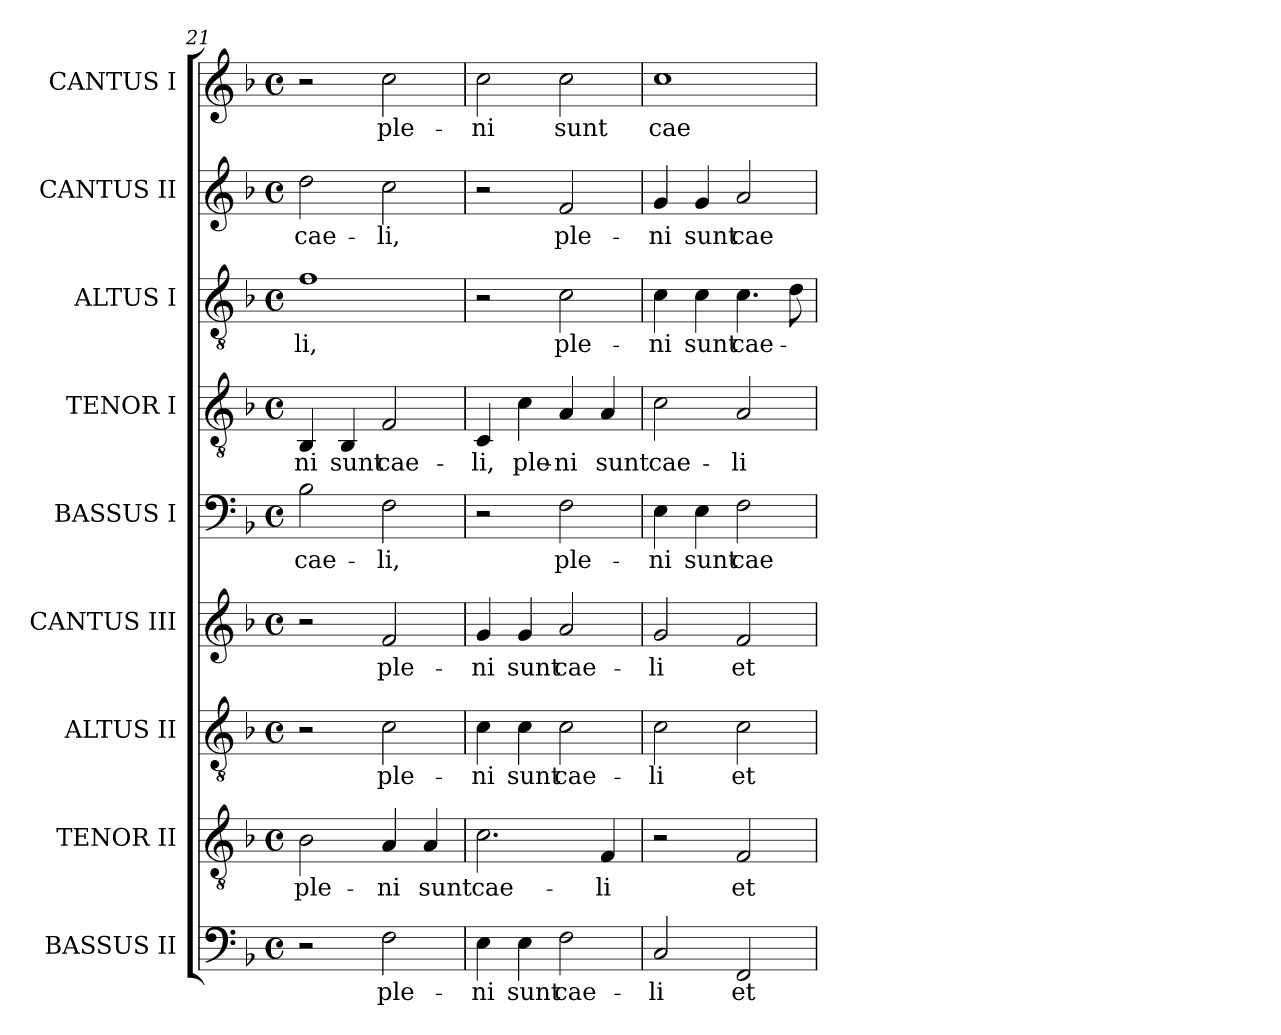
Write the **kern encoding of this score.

**kern	**text	**kern	**text	**kern	**text	**kern	**text	**kern	**text	**kern	**text	**kern	**text	**kern	**text	**kern	**text
*part9	*part9	*part8	*part8	*part7	*part7	*part6	*part6	*part5	*part5	*part4	*part4	*part3	*part3	*part2	*part2	*part1	*part1
*staff9	*staff9	*staff8	*staff8	*staff7	*staff7	*staff6	*staff6	*staff5	*staff5	*staff4	*staff4	*staff3	*staff3	*staff2	*staff2	*staff1	*staff1
*I"BASSUS II	*	*I"TENOR II	*	*I"ALTUS II	*	*I"CANTUS III	*	*I"BASSUS I	*	*I"TENOR I	*	*I"ALTUS I	*	*I"CANTUS II	*	*I"CANTUS I	*
*I'B. II	*	*I'T. II	*	*I'A. II	*	*I'C. III	*	*I'B. I	*	*I'T. I	*	*I'A. I	*	*I'C. II	*	*I'C. I	*
*clefF4	*	*clefGv2	*	*clefGv2	*	*clefG2	*	*clefF4	*	*clefGv2	*	*clefGv2	*	*clefG2	*	*clefG2	*
*	*	*ITrd7c12	*	*ITrd7c12	*	*	*	*	*	*ITrd7c12	*	*ITrd7c12	*	*	*	*	*
*k[b-]	*	*k[b-]	*	*k[b-]	*	*k[b-]	*	*k[b-]	*	*k[b-]	*	*k[b-]	*	*k[b-]	*	*k[b-]	*
*F:	*	*F:	*	*F:	*	*F:	*	*F:	*	*F:	*	*F:	*	*F:	*	*F:	*
*M4/4	*	*M4/4	*	*M4/4	*	*M4/4	*	*M4/4	*	*M4/4	*	*M4/4	*	*M4/4	*	*M4/4	*
*met(c)	*	*met(c)	*	*met(c)	*	*met(c)	*	*met(c)	*	*met(c)	*	*met(c)	*	*met(c)	*	*met(c)	*
=21	=21	=21	=21	=21	=21	=21	=21	=21	=21	=21	=21	=21	=21	=21	=21	=21	=21
!	!	!	!LO:LY:b:color=#000000	!	!	!	!	!	!	!	!	!	!	!	!	!	!
!	!	!	!	!	!	!	!	!	!LO:LY:b:color=#000000	!	!	!	!	!	!	!	!
!	!	!	!	!	!	!	!	!	!	!	!LO:LY:b:color=#000000	!	!	!	!	!	!
!	!	!	!	!	!	!	!	!	!	!	!	!	!LO:LY:b:color=#000000	!	!	!	!
!	!	!	!	!	!	!	!	!	!	!	!	!	!	!	!LO:LY:b:color=#000000	!	!
2r	.	2BB-i\	ple-	2r	.	2r	.	2B-i\	cae-	4BBB-i/	-ni	1Fi	-li,	2ddi\	cae-	2r	.
!	!	!	!	!	!	!	!	!	!	!	!LO:LY:b:color=#000000	!	!	!	!	!	!
.	.	.	.	.	.	.	.	.	.	4BBB-i/	sunt	.	.	.	.	.	.
!	!LO:LY:b:color=#000000	!	!	!	!	!	!	!	!	!	!	!	!	!	!	!	!
!	!	!	!LO:LY:b:color=#000000	!	!	!	!	!	!	!	!	!	!	!	!	!	!
!	!	!	!	!	!LO:LY:b:color=#000000	!	!	!	!	!	!	!	!	!	!	!	!
!	!	!	!	!	!	!	!LO:LY:b:color=#000000	!	!	!	!	!	!	!	!	!	!
!	!	!	!	!	!	!	!	!	!LO:LY:b:color=#000000	!	!	!	!	!	!	!	!
!	!	!	!	!	!	!	!	!	!	!	!LO:LY:b:color=#000000	!	!	!	!	!	!
!	!	!	!	!	!	!	!	!	!	!	!	!	!	!	!LO:LY:b:color=#000000	!	!
!	!	!	!	!	!	!	!	!	!	!	!	!	!	!	!	!	!LO:LY:b:color=#000000
2Fi\	ple-	4AAi/	-ni	2Ci\	ple-	2fi/	ple-	2Fi\	-li,	2FFi/	cae-	.	.	2cci\	-li,	2cci\	ple-
!	!	!	!LO:LY:b:color=#000000	!	!	!	!	!	!	!	!	!	!	!	!	!	!
.	.	4AAi/	sunt	.	.	.	.	.	.	.	.	.	.	.	.	.	.
!!LO:PB:g=z
=22	=22	=22	=22	=22	=22	=22	=22	=22	=22	=22	=22	=22	=22	=22	=22	=22	=22
!	!LO:LY:b:color=#000000	!	!	!	!	!	!	!	!	!	!	!	!	!	!	!	!
!	!	!	!LO:LY:b:color=#000000	!	!	!	!	!	!	!	!	!	!	!	!	!	!
!	!	!	!	!	!LO:LY:b:color=#000000	!	!	!	!	!	!	!	!	!	!	!	!
!	!	!	!	!	!	!	!LO:LY:b:color=#000000	!	!	!	!	!	!	!	!	!	!
!	!	!	!	!	!	!	!	!	!	!	!LO:LY:b:color=#000000	!	!	!	!	!	!
!	!	!	!	!	!	!	!	!	!	!	!	!	!	!	!	!	!LO:LY:b:color=#000000
4Ei\	-ni	2.Ci\	cae-	4Ci\	-ni	4gi/	-ni	2r	.	4CCi/	-li,	2r	.	2r	.	2cci\	-ni
!	!LO:LY:b:color=#000000	!	!	!	!	!	!	!	!	!	!	!	!	!	!	!	!
!	!	!	!	!	!LO:LY:b:color=#000000	!	!	!	!	!	!	!	!	!	!	!	!
!	!	!	!	!	!	!	!LO:LY:b:color=#000000	!	!	!	!	!	!	!	!	!	!
!	!	!	!	!	!	!	!	!	!	!	!LO:LY:b:color=#000000	!	!	!	!	!	!
4Ei\	sunt	.	.	4Ci\	sunt	4gi/	sunt	.	.	4Ci\	ple-	.	.	.	.	.	.
!	!LO:LY:b:color=#000000	!	!	!	!	!	!	!	!	!	!	!	!	!	!	!	!
!	!	!	!	!	!LO:LY:b:color=#000000	!	!	!	!	!	!	!	!	!	!	!	!
!	!	!	!	!	!	!	!LO:LY:b:color=#000000	!	!	!	!	!	!	!	!	!	!
!	!	!	!	!	!	!	!	!	!LO:LY:b:color=#000000	!	!	!	!	!	!	!	!
!	!	!	!	!	!	!	!	!	!	!	!LO:LY:b:color=#000000	!	!	!	!	!	!
!	!	!	!	!	!	!	!	!	!	!	!	!	!LO:LY:b:color=#000000	!	!	!	!
!	!	!	!	!	!	!	!	!	!	!	!	!	!	!	!LO:LY:b:color=#000000	!	!
!	!	!	!	!	!	!	!	!	!	!	!	!	!	!	!	!	!LO:LY:b:color=#000000
2Fi\	cae-	.	.	2Ci\	cae-	2ai/	cae-	2Fi\	ple-	4AAi/	-ni	2Ci\	ple-	2fi/	ple-	2cci\	sunt
!	!	!	!LO:LY:b:color=#000000	!	!	!	!	!	!	!	!	!	!	!	!	!	!
!	!	!	!	!	!	!	!	!	!	!	!LO:LY:b:color=#000000	!	!	!	!	!	!
.	.	4FFi/	-li	.	.	.	.	.	.	4AAi/	sunt	.	.	.	.	.	.
=23	=23	=23	=23	=23	=23	=23	=23	=23	=23	=23	=23	=23	=23	=23	=23	=23	=23
!	!LO:LY:b:color=#000000	!	!	!	!	!	!	!	!	!	!	!	!	!	!	!	!
!	!	!	!	!	!LO:LY:b:color=#000000	!	!	!	!	!	!	!	!	!	!	!	!
!	!	!	!	!	!	!	!LO:LY:b:color=#000000	!	!	!	!	!	!	!	!	!	!
!	!	!	!	!	!	!	!	!	!LO:LY:b:color=#000000	!	!	!	!	!	!	!	!
!	!	!	!	!	!	!	!	!	!	!	!LO:LY:b:color=#000000	!	!	!	!	!	!
!	!	!	!	!	!	!	!	!	!	!	!	!	!LO:LY:b:color=#000000	!	!	!	!
!	!	!	!	!	!	!	!	!	!	!	!	!	!	!	!LO:LY:b:color=#000000	!	!
!	!	!	!	!	!	!	!	!	!	!	!	!	!	!	!	!	!LO:LY:b:color=#000000
2Ci/	-li	2r	.	2Ci\	-li	2gi/	-li	4Ei\	-ni	2Ci\	cae-	4Ci\	-ni	4gi/	-ni	1cci	cae-
!	!	!	!	!	!	!	!	!	!LO:LY:b:color=#000000	!	!	!	!	!	!	!	!
!	!	!	!	!	!	!	!	!	!	!	!	!	!LO:LY:b:color=#000000	!	!	!	!
!	!	!	!	!	!	!	!	!	!	!	!	!	!	!	!LO:LY:b:color=#000000	!	!
.	.	.	.	.	.	.	.	4Ei\	sunt	.	.	4Ci\	sunt	4gi/	sunt	.	.
!	!LO:LY:b:color=#000000	!	!	!	!	!	!	!	!	!	!	!	!	!	!	!	!
!	!	!	!LO:LY:b:color=#000000	!	!	!	!	!	!	!	!	!	!	!	!	!	!
!	!	!	!	!	!LO:LY:b:color=#000000	!	!	!	!	!	!	!	!	!	!	!	!
!	!	!	!	!	!	!	!LO:LY:b:color=#000000	!	!	!	!	!	!	!	!	!	!
!	!	!	!	!	!	!	!	!	!LO:LY:b:color=#000000	!	!	!	!	!	!	!	!
!	!	!	!	!	!	!	!	!	!	!	!LO:LY:b:color=#000000	!	!	!	!	!	!
!	!	!	!	!	!	!	!	!	!	!	!	!	!LO:LY:b:color=#000000	!	!	!	!
!	!	!	!	!	!	!	!	!	!	!	!	!	!	!	!LO:LY:b:color=#000000	!	!
2FFi/	et	2FFi/	et	2Ci\	et	2fi/	et	2Fi\	cae-	2AAi/	-li	4.Ci\	cae-	2ai/	cae-	.	.
.	.	.	.	.	.	.	.	.	.	.	.	8Di\	.	.	.	.	.
=	=	=	=	=	=	=	=	=	=	=	=	=	=	=	=	=	=
*-	*-	*-	*-	*-	*-	*-	*-	*-	*-	*-	*-	*-	*-	*-	*-	*-	*-
